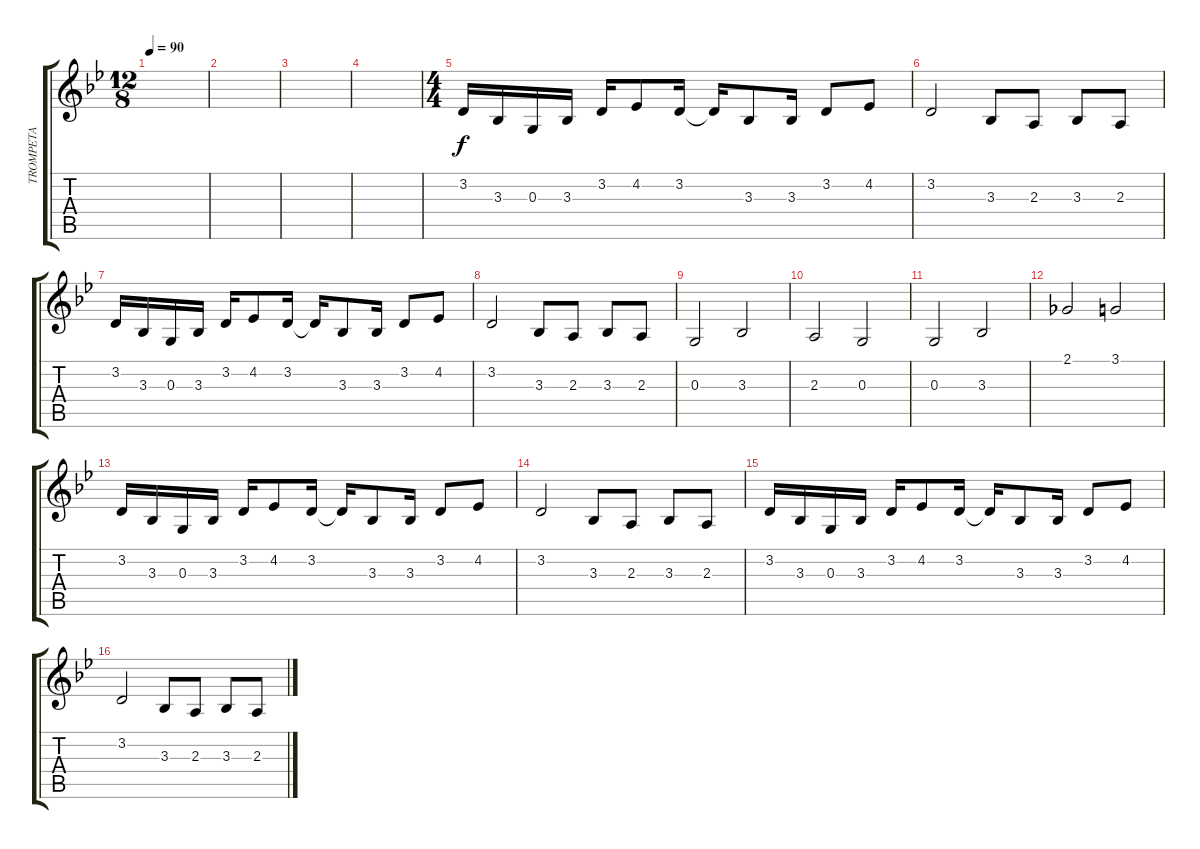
\track ("TROMPETA" "TROMPETA") {instrument trumpet}
\staff {score tabs}
\tuning (E4 B3 G3 D3 A2 E2) {hide}
\ts (12 8)
\tempo 90
\clef g2
\ks gminor
|
|
|
|
\ts (4 4)
3.2.16 3.3.16 0.3.16 3.3.16 3.2.16 4.2.8 3.2.16 3.2{t}.16 3.3.8 3.3.16 3.2.8 4.2.8 |
3.2.2 3.3.8 2.3.8 3.3.8 2.3.8 |
3.2.16 3.3.16 0.3.16 3.3.16 3.2.16 4.2.8 3.2.16 3.2{t}.16 3.3.8 3.3.16 3.2.8 4.2.8 |
3.2.2 3.3.8 2.3.8 3.3.8 2.3.8 |
0.3.2 3.3.2 |
2.3.2 0.3.2 |
0.3.2 3.3.2 |
2.1.2 3.1.2 |
3.2.16 3.3.16 0.3.16 3.3.16 3.2.16 4.2.8 3.2.16 3.2{t}.16 3.3.8 3.3.16 3.2.8 4.2.8 |
3.2.2 3.3.8 2.3.8 3.3.8 2.3.8 |
3.2.16 3.3.16 0.3.16 3.3.16 3.2.16 4.2.8 3.2.16 3.2{t}.16 3.3.8 3.3.16 3.2.8 4.2.8 |
3.2.2 3.3.8 2.3.8 3.3.8 2.3.8
